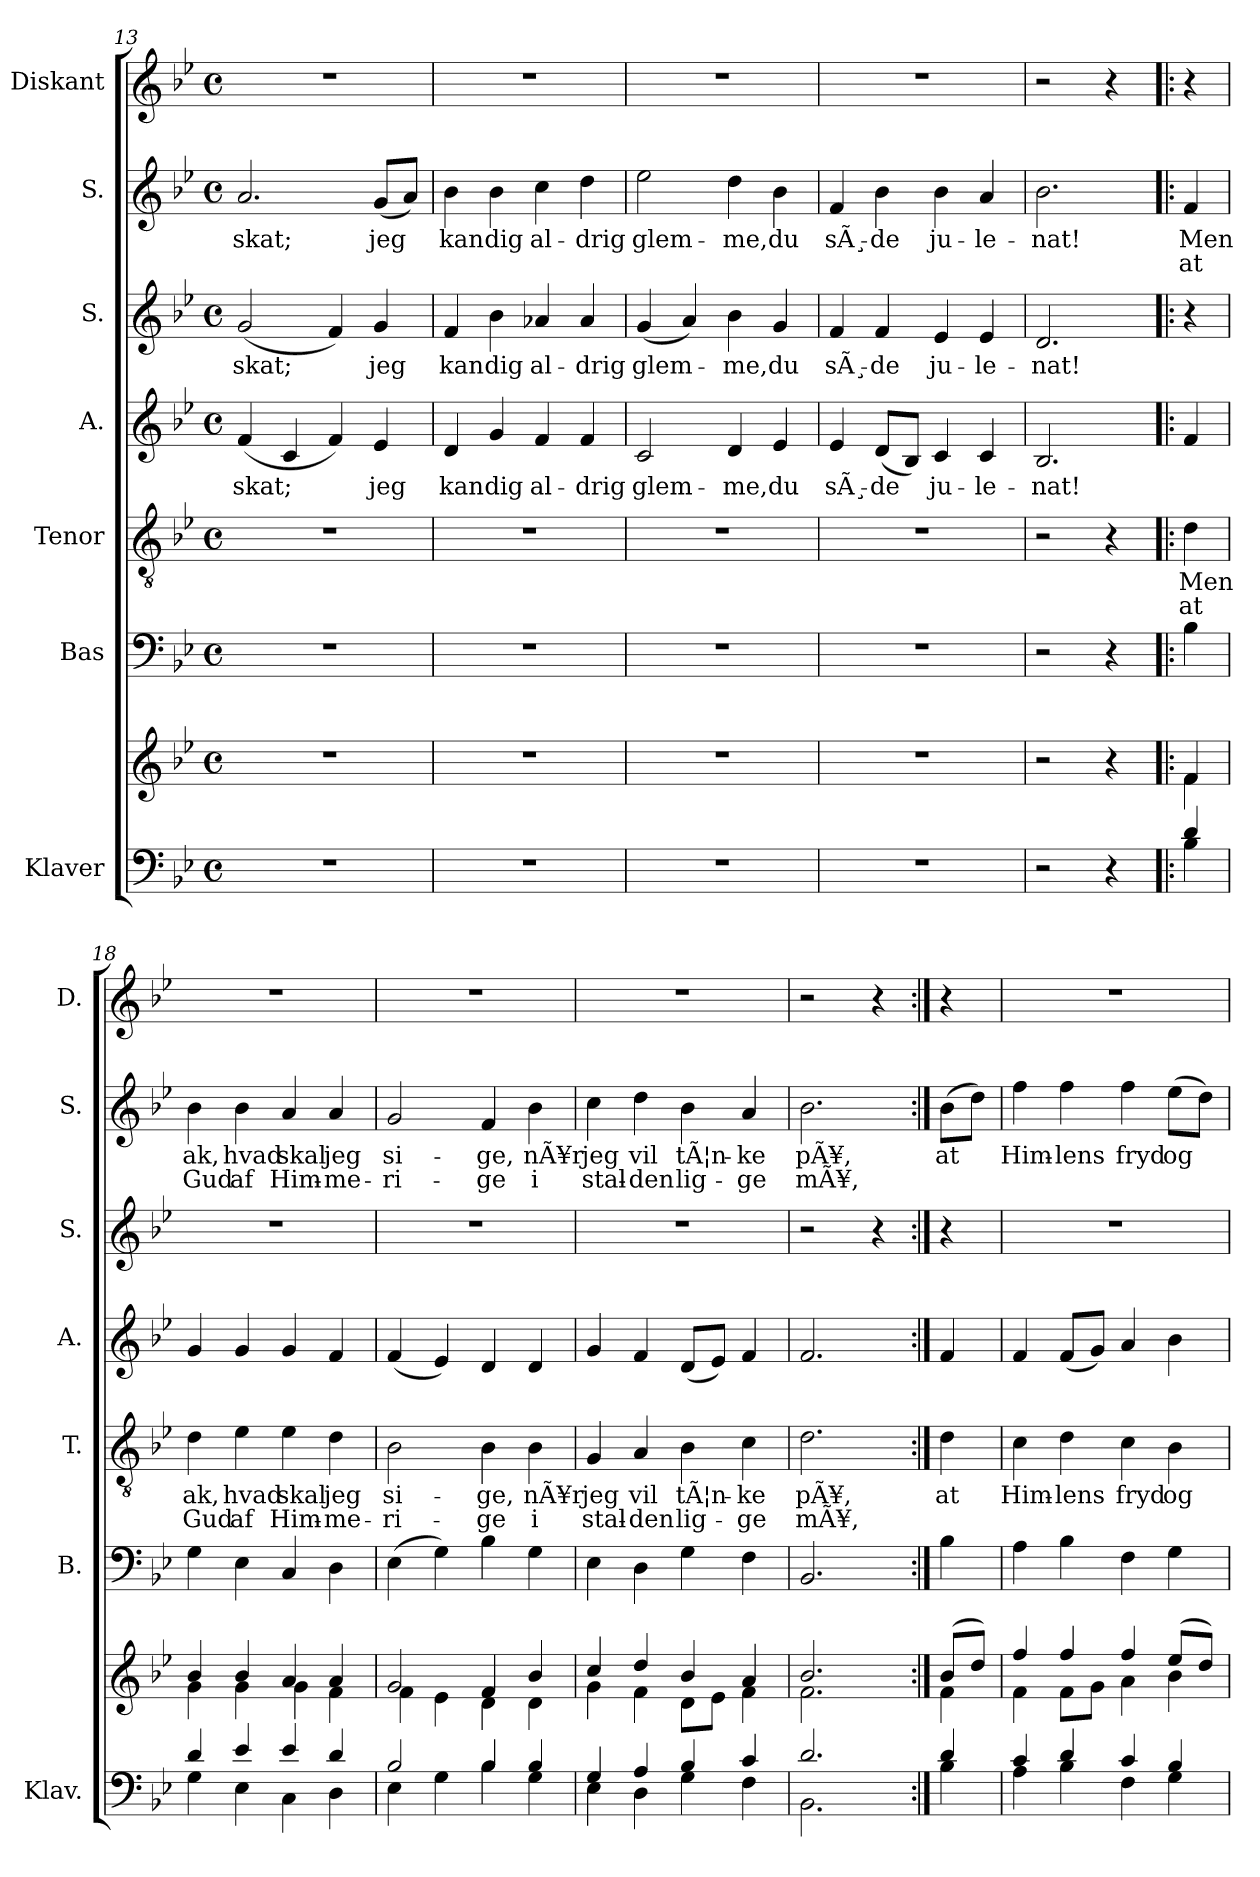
**kern	**kern	**kern	**kern	**text	**text	**kern	**text	**kern	**text	**kern	**text	**text	**kern
*part7	*part7	*part6	*part5	*part5	*part5	*part4	*part4	*part3	*part3	*part2	*part2	*part2	*part1
*staff8	*staff7	*staff6	*staff5	*staff5	*staff5	*staff4	*staff4	*staff3	*staff3	*staff2	*staff2	*staff2	*staff1
*I"Klaver	*	*I"Bas	*I"Tenor	*	*	*I"A.	*	*I"S.	*	*I"S.	*	*	*I"Diskant
*I'Klav.	*	*I'B.	*I'T.	*	*	*I'A.	*	*I'S.	*	*I'S.	*	*	*I'D.
*clefF4	*clefG2	*clefF4	*clefGv2	*	*	*clefG2	*	*clefG2	*	*clefG2	*	*	*clefG2
*k[b-e-]	*k[b-e-]	*k[b-e-]	*k[b-e-]	*	*	*k[b-e-]	*	*k[b-e-]	*	*k[b-e-]	*	*	*k[b-e-]
*M4/4	*M4/4	*M4/4	*M4/4	*	*	*M4/4	*	*M4/4	*	*M4/4	*	*	*M4/4
*met(c)	*met(c)	*met(c)	*met(c)	*	*	*met(c)	*	*met(c)	*	*met(c)	*	*	*met(c)
=13	=13	=13	=13	=13	=13	=13	=13	=13	=13	=13	=13	=13	=13
!	!	!	!	!	!	!	!LO:LY:b	!	!LO:LY:b	!	!LO:LY:b	!	!
1r	1r	1r	1r	.	.	(<4f/	skat;	(<2g/	skat;	2.a/	skat;	.	1r
.	.	.	.	.	.	4c/	.	.	.	.	.	.	.
.	.	.	.	.	.	4f/)	.	4f/)	.	.	.	.	.
!	!	!	!	!	!	!	!LO:LY:b	!	!LO:LY:b	!	!LO:LY:b	!	!
.	.	.	.	.	.	4e-/	jeg	4g/	jeg	(<8g/L	jeg	.	.
.	.	.	.	.	.	.	.	.	.	8a/J)	.	.	.
=14	=14	=14	=14	=14	=14	=14	=14	=14	=14	=14	=14	=14	=14
!	!	!	!	!	!	!	!LO:LY:b	!	!LO:LY:b	!	!LO:LY:b	!	!
1r	1r	1r	1r	.	.	4d/	kan	4f/	kan	4b-\	kan	.	1r
!	!	!	!	!	!	!	!LO:LY:b	!	!LO:LY:b	!	!LO:LY:b	!	!
.	.	.	.	.	.	4g/	dig	4b-\	dig	4b-\	dig	.	.
!	!	!	!	!	!	!	!LO:LY:b	!	!LO:LY:b	!	!LO:LY:b	!	!
.	.	.	.	.	.	4f/	al-	4a-X/	al-	4cc\	al-	.	.
!	!	!	!	!	!	!	!LO:LY:b	!	!LO:LY:b	!	!LO:LY:b	!	!
.	.	.	.	.	.	4f/	-drig	4a-/	-drig	4dd\	-drig	.	.
=15	=15	=15	=15	=15	=15	=15	=15	=15	=15	=15	=15	=15	=15
!	!	!	!	!	!	!	!LO:LY:b	!	!LO:LY:b	!	!LO:LY:b	!	!
1r	1r	1r	1r	.	.	2c/	glem-	(<4g/	glem-	2ee-\	glem-	.	1r
.	.	.	.	.	.	.	.	4a/)	.	.	.	.	.
!	!	!	!	!	!	!	!LO:LY:b	!	!LO:LY:b	!	!LO:LY:b	!	!
.	.	.	.	.	.	4d/	-me,	4b-\	-me,	4dd\	-me,	.	.
!	!	!	!	!	!	!	!LO:LY:b	!	!LO:LY:b	!	!LO:LY:b	!	!
.	.	.	.	.	.	4e-/	du	4g/	du	4b-\	du	.	.
=16	=16	=16	=16	=16	=16	=16	=16	=16	=16	=16	=16	=16	=16
!	!	!	!	!	!	!	!LO:LY:b	!	!LO:LY:b	!	!LO:LY:b	!	!
1r	1r	1r	1r	.	.	4e-/	sÃ¸-	4f/	sÃ¸-	4f/	sÃ¸-	.	1r
!	!	!	!	!	!	!	!LO:LY:b	!	!LO:LY:b	!	!LO:LY:b	!	!
.	.	.	.	.	.	(<8d/L	-de	4f/	-de	4b-\	-de	.	.
.	.	.	.	.	.	8B-/J)	.	.	.	.	.	.	.
!	!	!	!	!	!	!	!LO:LY:b	!	!LO:LY:b	!	!LO:LY:b	!	!
.	.	.	.	.	.	4c/	ju-	4e-/	ju-	4b-\	ju-	.	.
!	!	!	!	!	!	!	!LO:LY:b	!	!LO:LY:b	!	!LO:LY:b	!	!
.	.	.	.	.	.	4c/	-le-	4e-/	-le-	4a/	-le-	.	.
=17	=17	=17	=17	=17	=17	=17	=17	=17	=17	=17	=17	=17	=17
!	!	!	!	!	!	!	!LO:LY:b	!	!LO:LY:b	!	!LO:LY:b	!	!
2r	2r	2r	2r	.	.	2.B-/	-nat!	2.d/	-nat!	2.b-\	-nat!	.	2r
4r	4r	4r	4r	.	.	.	.	.	.	.	.	.	4r
!!LO:LB:g=z
=17X1!|:	=17X1!|:	=17X1!|:	=17X1!|:	=17X1!|:	=17X1!|:	=17X1!|:	=17X1!|:	=17X1!|:	=17X1!|:	=17X1!|:	=17X1!|:	=17X1!|:	=17X1!|:
*^	*^	*	*	*	*	*	*	*	*	*	*	*	*
!	!	!	!	!	!	!LO:LY:b	!LO:LY:b	!	!	!	!	!	!LO:LY:b	!LO:LY:b	!
4d/	4B-\	4f/	4f\	4B-\	4d\	Men	at	4f/	.	4r	.	4f/	Men	at	4r
=18	=18	=18	=18	=18	=18	=18	=18	=18	=18	=18	=18	=18	=18	=18	=18
!	!	!	!	!	!	!LO:LY:b	!LO:LY:b	!	!	!	!	!	!LO:LY:b	!LO:LY:b	!
4d/	4G\	4b-/	4g\	4G\	4d\	ak,	Gud	4g/	.	1r	.	4b-\	ak,	Gud	1r
!	!	!	!	!	!	!LO:LY:b	!LO:LY:b	!	!	!	!	!	!LO:LY:b	!LO:LY:b	!
4e-/	4E-\	4b-/	4g\	4E-\	4e-\	hvad	af	4g/	.	.	.	4b-\	hvad	af	.
!	!	!	!	!	!	!LO:LY:b	!LO:LY:b	!	!	!	!	!	!LO:LY:b	!LO:LY:b	!
4e-/	4C\	4a/	4g\	4C/	4e-\	skal	Him-	4g/	.	.	.	4a/	skal	Him-	.
!	!	!	!	!	!	!LO:LY:b	!LO:LY:b	!	!	!	!	!	!LO:LY:b	!LO:LY:b	!
4d/	4D\	4a/	4f\	4D\	4d\	jeg	-me-	4f/	.	.	.	4a/	jeg	-me-	.
=19	=19	=19	=19	=19	=19	=19	=19	=19	=19	=19	=19	=19	=19	=19	=19
!	!	!	!	!	!	!LO:LY:b	!LO:LY:b	!	!	!	!	!	!LO:LY:b	!LO:LY:b	!
2B-/	4E-\	2g/	4f\	(>4E-\	2B-\	si-	-ri-	(<4f/	.	1r	.	2g/	si-	-ri-	1r
.	4G\	.	4e-\	4G\)	.	.	.	4e-/)	.	.	.	.	.	.	.
!	!	!	!	!	!	!LO:LY:b	!LO:LY:b	!	!	!	!	!	!LO:LY:b	!LO:LY:b	!
4B-/	4B-\	4f/	4d\	4B-\	4B-\	-ge,	-ge	4d/	.	.	.	4f/	-ge,	-ge	.
!	!	!	!	!	!	!LO:LY:b	!LO:LY:b	!	!	!	!	!	!LO:LY:b	!LO:LY:b	!
4B-/	4G\	4b-/	4d\	4G\	4B-\	nÃ¥r	i	4d/	.	.	.	4b-\	nÃ¥r	i	.
=20	=20	=20	=20	=20	=20	=20	=20	=20	=20	=20	=20	=20	=20	=20	=20
!	!	!	!	!	!	!LO:LY:b	!LO:LY:b	!	!	!	!	!	!LO:LY:b	!LO:LY:b	!
4G/	4E-\	4cc/	4g\	4E-\	4G/	jeg	stal-	4g/	.	1r	.	4cc\	jeg	stal-	1r
!	!	!	!	!	!	!LO:LY:b	!LO:LY:b	!	!	!	!	!	!LO:LY:b	!LO:LY:b	!
4A/	4D\	4dd/	4f\	4D\	4A/	vil	-den	4f/	.	.	.	4dd\	vil	-den	.
!	!	!	!	!	!	!LO:LY:b	!LO:LY:b	!	!	!	!	!	!LO:LY:b	!LO:LY:b	!
4B-/	4G\	4b-/	8d\L	4G\	4B-\	tÃ¦n-	lig-	(<8d/L	.	.	.	4b-\	tÃ¦n-	lig-	.
.	.	.	8e-\J	.	.	.	.	8e-/J)	.	.	.	.	.	.	.
!	!	!	!	!	!	!LO:LY:b	!LO:LY:b	!	!	!	!	!	!LO:LY:b	!LO:LY:b	!
4c/	4F\	4a/	4f\	4F\	4c\	-ke	-ge	4f/	.	.	.	4a/	-ke	-ge	.
=21	=21	=21	=21	=21	=21	=21	=21	=21	=21	=21	=21	=21	=21	=21	=21
!	!	!	!	!	!	!LO:LY:b	!LO:LY:b	!	!	!	!	!	!LO:LY:b	!LO:LY:b	!
2.d/	2.BB-\	2.b-/	2.f\	2.BB-/	2.d\	pÃ¥,	mÃ¥,	2.f/	.	2r	.	2.b-\	pÃ¥,	mÃ¥,	2r
.	.	.	.	.	.	.	.	.	.	4r	.	.	.	.	4r
=21X2:|!	=21X2:|!	=21X2:|!	=21X2:|!	=21X2:|!	=21X2:|!	=21X2:|!	=21X2:|!	=21X2:|!	=21X2:|!	=21X2:|!	=21X2:|!	=21X2:|!	=21X2:|!	=21X2:|!	=21X2:|!
!	!	!	!	!	!	!LO:LY:b	!	!	!	!	!	!	!LO:LY:b	!	!
4d/	4B-\	(>8b-/L	4f\	4B-\	4d\	at	.	4f/	.	4r	.	(>8b-\L	at	.	4r
.	.	8dd/J)	.	.	.	.	.	.	.	.	.	8dd\J)	.	.	.
!!LO:PB:g=z
=22	=22	=22	=22	=22	=22	=22	=22	=22	=22	=22	=22	=22	=22	=22	=22
!	!	!	!	!	!	!LO:LY:b	!	!	!	!	!	!	!LO:LY:b	!	!
4c/	4A\	4ff/	4f\	4A\	4c\	Him-	.	4f/	.	1r	.	4ff\	Him-	.	1r
!	!	!	!	!	!	!LO:LY:b	!	!	!	!	!	!	!LO:LY:b	!	!
4d/	4B-\	4ff/	8f\L	4B-\	4d\	-lens	.	(<8f/L	.	.	.	4ff\	-lens	.	.
.	.	.	8g\J	.	.	.	.	8g/J)	.	.	.	.	.	.	.
!	!	!	!	!	!	!LO:LY:b	!	!	!	!	!	!	!LO:LY:b	!	!
4c/	4F\	4ff/	4a\	4F\	4c\	fryd	.	4a/	.	.	.	4ff\	fryd	.	.
!	!	!	!	!	!	!LO:LY:b	!	!	!	!	!	!	!LO:LY:b	!	!
4B-/	4G\	(>8ee-/L	4b-\	4G\	4B-\	og	.	4b-\	.	.	.	(>8ee-\L	og	.	.
.	.	8dd/J)	.	.	.	.	.	.	.	.	.	8dd\J)	.	.	.
*v	*v	*	*	*	*	*	*	*	*	*	*	*	*	*	*
*	*v	*v	*	*	*	*	*	*	*	*	*	*	*	*
=	=	=	=	=	=	=	=	=	=	=	=	=	=
*-	*-	*-	*-	*-	*-	*-	*-	*-	*-	*-	*-	*-	*-
